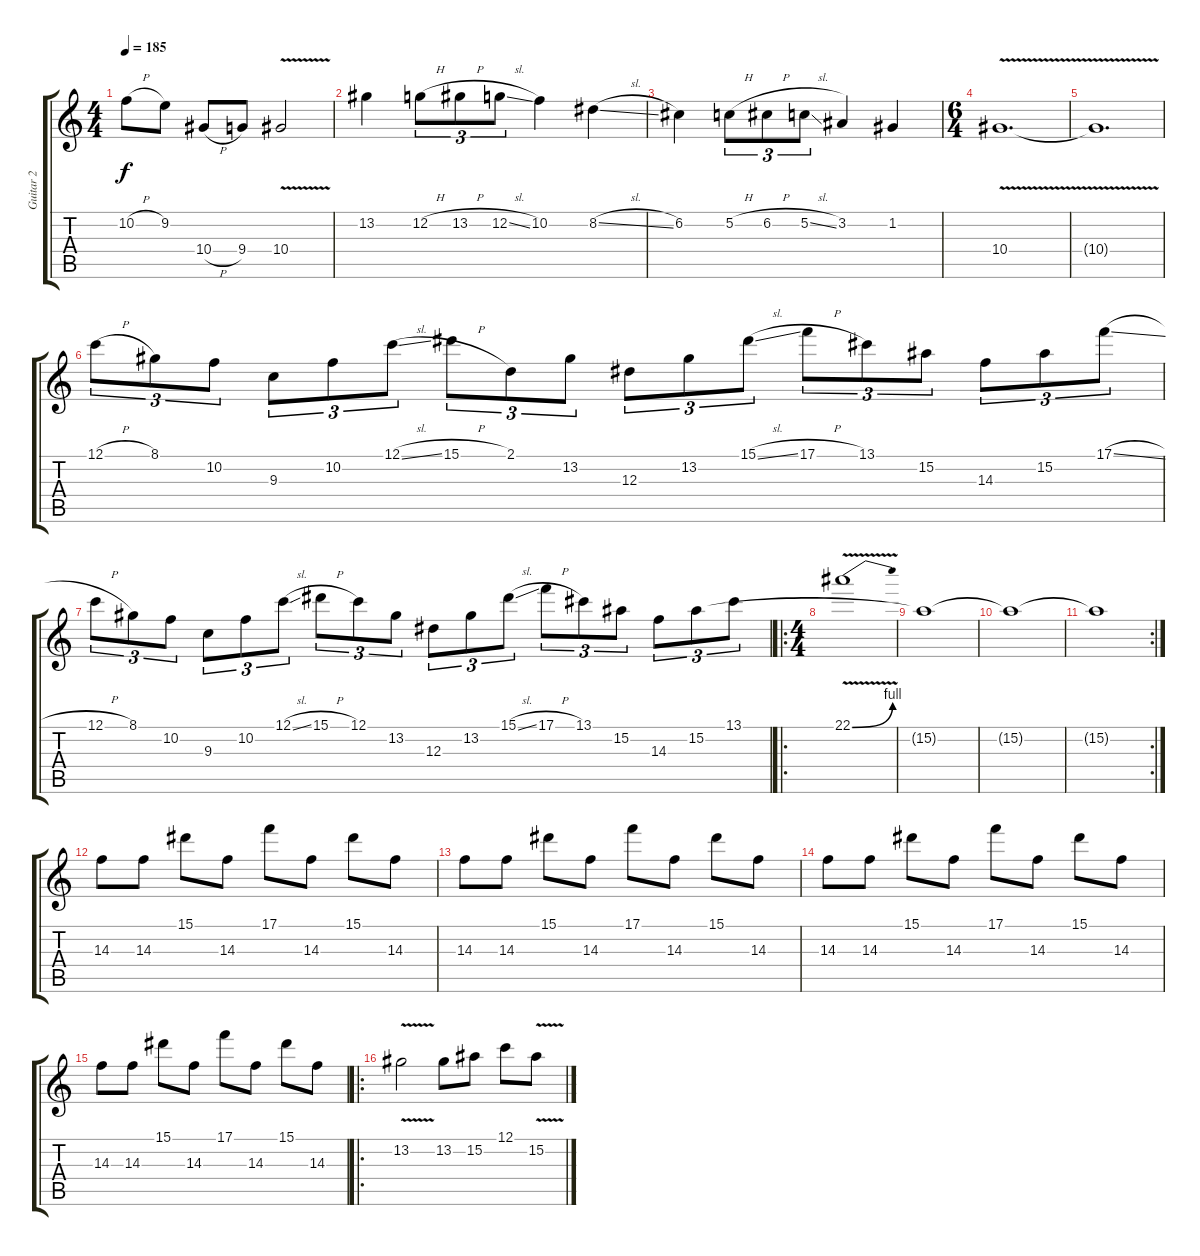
\track ("Guitar 2" "Guitar 2") {instrument overdrivenguitar}
\staff {score tabs}
\tuning (C4 G3 Eb3 Bb2 F2 C2) {hide}
\ts (4 4)
\tempo 185
\clef g2
\ks c
10.2{h}.8{dy f} 9.2.8 10.4{h}.8 9.4.8 10.4{v}.2 |
13.2.4 12.2{h}.8{tu (3 2)} 13.2{h}.8{tu (3 2)} 12.2{sl}.8{tu (3 2)} 10.2.4 8.2{sl}.4 |
6.2.4 5.2{h}.8{tu (3 2)} 6.2{h}.8{tu (3 2)} 5.2{sl}.8{tu (3 2)} 3.2.4 1.2.4 |
\ts (6 4)
10.4{v}.1{d} |
10.4{t}.1{d} |
12.1{h}.8{tu (3 2)} 8.1.8{tu (3 2)} 10.2.8{tu (3 2)} 9.3.8{tu (3 2)} 10.2.8{tu (3 2)} 12.1{sl}.8{tu (3 2)} 15.1{h}.8{tu (3 2)} 2.1.8{tu (3 2)} 13.2.8{tu (3 2)} 12.3.8{tu (3 2)} 13.2.8{tu (3 2)} 15.1{sl}.8{tu (3 2)} 17.1{h}.8{tu (3 2)} 13.1.8{tu (3 2)} 15.2.8{tu (3 2)} 14.3.8{tu (3 2)} 15.2.8{tu (3 2)} 17.1{sl}.8{tu (3 2)} |
12.1{h}.8{tu (3 2)} 8.1.8{tu (3 2)} 10.2.8{tu (3 2)} 9.3.8{tu (3 2)} 10.2.8{tu (3 2)} 12.1{sl}.8{tu (3 2)} 15.1{h}.8{tu (3 2)} 12.1.8{tu (3 2)} 13.2.8{tu (3 2)} 12.3.8{tu (3 2)} 13.2.8{tu (3 2)} 15.1{sl}.8{tu (3 2)} 17.1{h}.8{tu (3 2)} 13.1.8{tu (3 2)} 15.2.8{tu (3 2)} 14.3.8{tu (3 2)} 15.2.8{tu (3 2)} 13.1.8{tu (3 2)} |
\ro
\ts (4 4)
22.1{be (bend 0 0 60 4) v}.1{volume 3} |
15.2{t}.1 |
15.2{t}.1 |
\rc 2
15.2{t}.1 |
14.3.8{volume 14} 14.3.8 15.1.8 14.3.8 17.1.8 14.3.8 15.1.8 14.3.8 |
14.3.8{volume 14} 14.3.8 15.1.8 14.3.8 17.1.8 14.3.8 15.1.8 14.3.8 |
14.3.8{volume 14} 14.3.8 15.1.8 14.3.8 17.1.8 14.3.8 15.1.8 14.3.8 |
14.3.8{volume 14} 14.3.8 15.1.8 14.3.8 17.1.8 14.3.8 15.1.8 14.3.8 |
\ro
13.2{v}.2 13.2.8 15.2.8 12.1.8 15.2{v}.8
